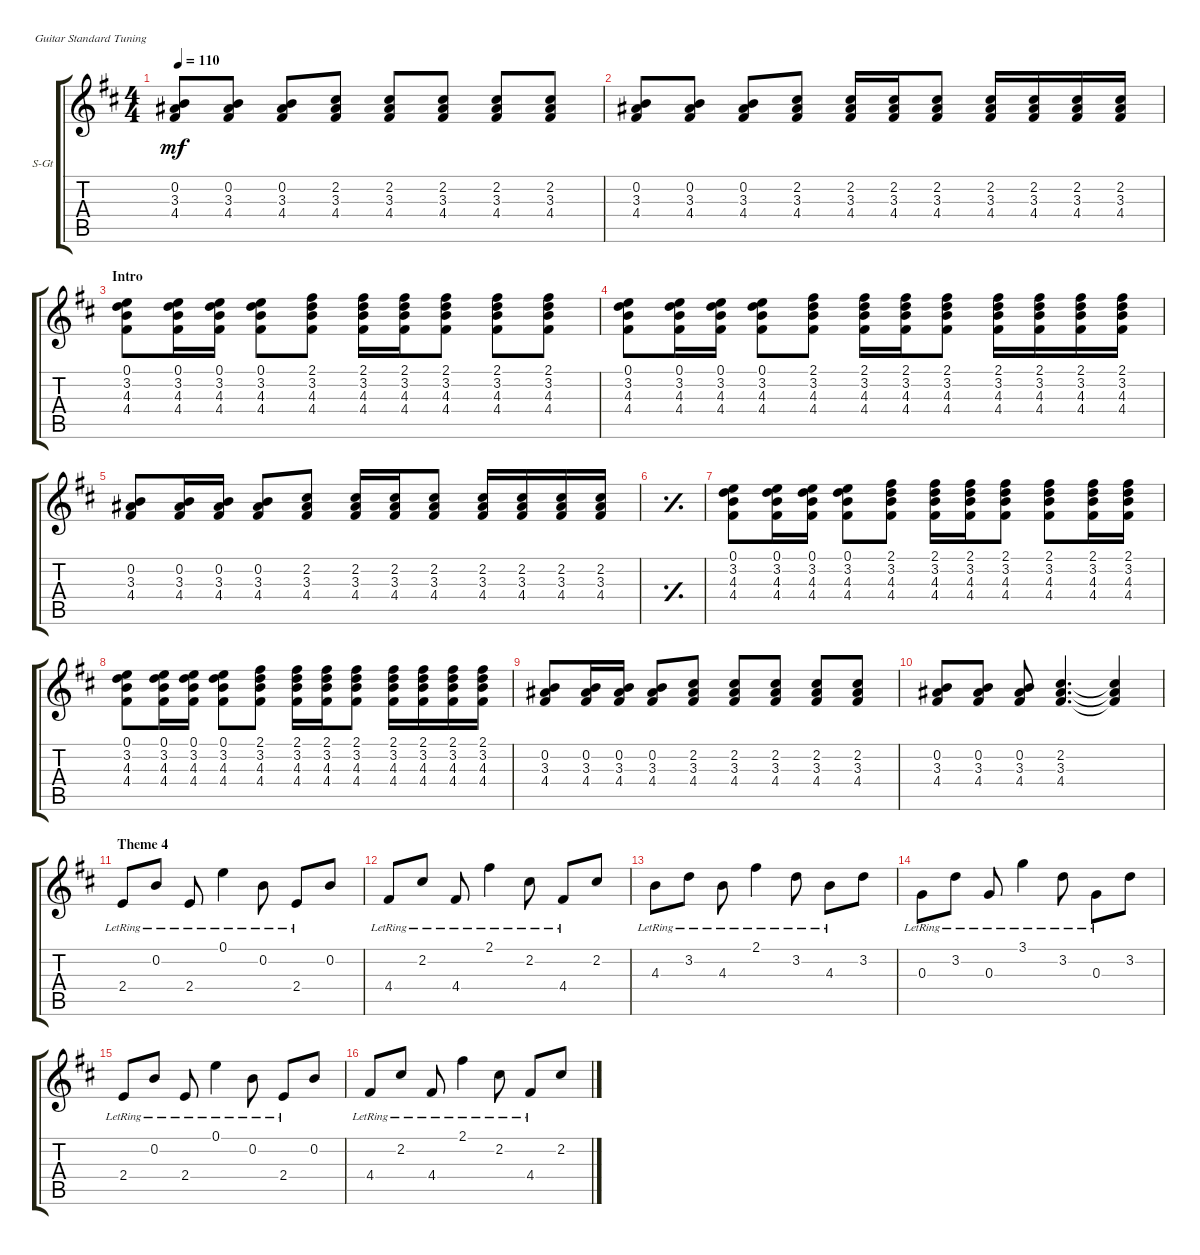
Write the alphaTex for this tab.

\defaultSystemsLayout 4
\bracketExtendMode groupsimilarinstruments
\firstSystemTrackNameOrientation horizontal
\otherSystemsTrackNameOrientation horizontal
\track ("Rhythm Guitar" "S-Gt") {multiBarRest instrument acousticguitarsteel}
\staff {score tabs}
\tuning (E4 B3 G3 D3 A2 E2)
\ts (4 4)
\tempo 110
\clef g2
\ks d
(0.2 3.3 4.4).8{dy mf} (0.2 3.3 4.4).8 (0.2 3.3 4.4).8 (2.2 3.3 4.4).8 (2.2 3.3 4.4).8 (2.2 3.3 4.4).8 (2.2 3.3 4.4).8 (2.2 3.3 4.4).8 |
(0.2 3.3 4.4).8 (0.2 3.3 4.4).8 (0.2 3.3 4.4).8 (2.2 3.3 4.4).8 (2.2 3.3 4.4).16 (2.2 3.3 4.4).16 (2.2 3.3 4.4).8 (2.2 3.3 4.4).16 (2.2 3.3 4.4).16 (2.2 3.3 4.4).16 (2.2 3.3 4.4).16 |
\section ("" "Intro")
(0.1 3.2 4.3 4.4).8 (0.1 3.2 4.3 4.4).16 (0.1 3.2 4.3 4.4).16 (0.1 3.2 4.3 4.4).8 (2.1 3.2 4.3 4.4).8 (2.1 3.2 4.3 4.4).16 (2.1 3.2 4.3 4.4).16 (2.1 3.2 4.3 4.4).8 (2.1 3.2 4.3 4.4).8 (2.1 3.2 4.3 4.4).8 |
(0.1 3.2 4.3 4.4).8 (0.1 3.2 4.3 4.4).16 (0.1 3.2 4.3 4.4).16 (0.1 3.2 4.3 4.4).8 (2.1 3.2 4.3 4.4).8 (2.1 3.2 4.3 4.4).16 (2.1 3.2 4.3 4.4).16 (2.1 3.2 4.3 4.4).8 (2.1 3.2 4.3 4.4).16 (2.1 3.2 4.3 4.4).16 (2.1 3.2 4.3 4.4).16 (2.1 3.2 4.3 4.4).16 |
(0.2 3.3 4.4).8 (0.2 3.3 4.4).16 (0.2 3.3 4.4).16 (0.2 3.3 4.4).8 (2.2 3.3 4.4).8 (2.2 3.3 4.4).16 (2.2 3.3 4.4).16 (2.2 3.3 4.4).8 (2.2 3.3 4.4).16 (2.2 3.3 4.4).16 (2.2 3.3 4.4).16 (2.2 3.3 4.4).16 |
\simile simple
|
\simile none
(0.1 3.2 4.3 4.4).8 (0.1 3.2 4.3 4.4).16 (0.1 3.2 4.3 4.4).16 (0.1 3.2 4.3 4.4).8 (2.1 3.2 4.3 4.4).8 (2.1 3.2 4.3 4.4).16 (2.1 3.2 4.3 4.4).16 (2.1 3.2 4.3 4.4).8 (2.1 3.2 4.3 4.4).8 (2.1 3.2 4.3 4.4).16 (2.1 3.2 4.3 4.4).16 |
(0.1 3.2 4.3 4.4).8 (0.1 3.2 4.3 4.4).16 (0.1 3.2 4.3 4.4).16 (0.1 3.2 4.3 4.4).8 (2.1 3.2 4.3 4.4).8 (2.1 3.2 4.3 4.4).16 (2.1 3.2 4.3 4.4).16 (2.1 3.2 4.3 4.4).8 (2.1 3.2 4.3 4.4).16 (2.1 3.2 4.3 4.4).16 (2.1 3.2 4.3 4.4).16 (2.1 3.2 4.3 4.4).16 |
(0.2 3.3 4.4).8 (0.2 3.3 4.4).16 (0.2 3.3 4.4).16 (0.2 3.3 4.4).8 (2.2 3.3 4.4).8 (2.2 3.3 4.4).8 (2.2 3.3 4.4).8 (2.2 3.3 4.4).8 (2.2 3.3 4.4).8 |
(0.2 3.3 4.4).8 (0.2 3.3 4.4).8 (0.2 3.3 4.4).8 (2.2 3.3 4.4).4{d} (2.2{t} 3.3{t} 4.4{t}).4 |
\section ("" "Theme 4")
2.4{lr}.8 0.2{lr}.8 2.4{lr}.8 0.1{lr}.4 0.2{lr}.8 2.4{lr}.8 0.2.8 |
4.4{lr}.8 2.2{lr}.8 4.4{lr}.8 2.1{lr}.4 2.2{lr}.8 4.4{lr}.8 2.2.8 |
4.3{lr}.8 3.2{lr}.8 4.3{lr}.8 2.1{lr}.4 3.2{lr}.8 4.3{lr}.8 3.2.8 |
0.3{lr}.8 3.2{lr}.8 0.3{lr}.8 3.1{lr}.4 3.2{lr}.8 0.3{lr}.8 3.2.8 |
2.4{lr}.8 0.2{lr}.8 2.4{lr}.8 0.1{lr}.4 0.2{lr}.8 2.4{lr}.8 0.2.8 |
4.4{lr}.8 2.2{lr}.8 4.4{lr}.8 2.1{lr}.4 2.2{lr}.8 4.4{lr}.8 2.2.8
